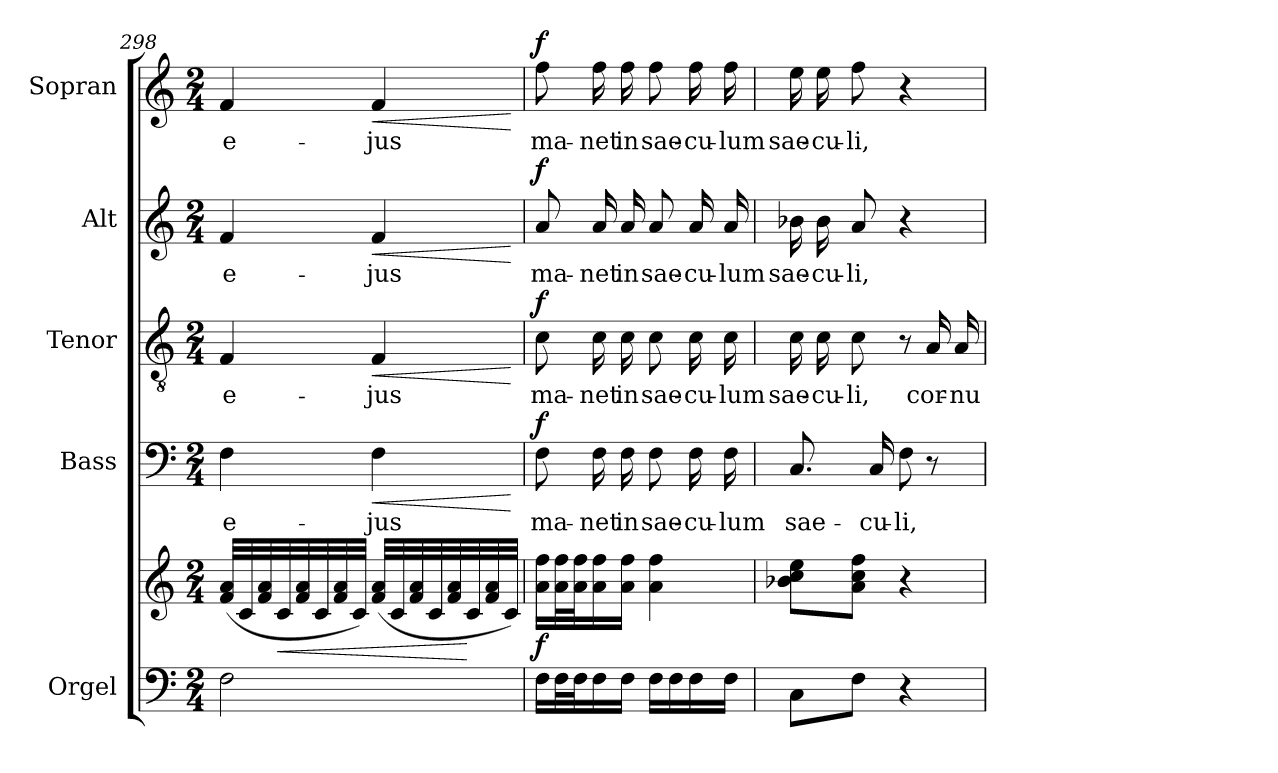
**kern	**kern	**dynam	**kern	**text	**dynam	**kern	**text	**dynam	**kern	**text	**dynam	**kern	**text	**dynam
*part5	*part5	*part5	*part4	*part4	*part4	*part3	*part3	*part3	*part2	*part2	*part2	*part1	*part1	*part1
*staff6	*staff5	*staff5/6	*staff4	*staff4	*staff4	*staff3	*staff3	*staff3	*staff2	*staff2	*staff2	*staff1	*staff1	*staff1
*I"Orgel	*	*	*I"Bass	*	*	*I"Tenor	*	*	*I"Alt	*	*	*I"Sopran	*	*
*I'Org.	*	*	*I'B.	*	*	*I'T.	*	*	*I'A.	*	*	*I'S.	*	*
*clefF4	*clefG2	*	*clefF4	*	*	*clefGv2	*	*	*clefG2	*	*	*clefG2	*	*
*k[]	*k[]	*	*k[]	*	*	*k[]	*	*	*k[]	*	*	*k[]	*	*
*C:	*C:	*	*C:	*	*	*C:	*	*	*C:	*	*	*C:	*	*
*M2/4	*M2/4	*	*M2/4	*	*	*M2/4	*	*	*M2/4	*	*	*M2/4	*	*
=298	=298	=298	=298	=298	=298	=298	=298	=298	=298	=298	=298	=298	=298	=298
!	!	!	!	!LO:LY:b	!	!	!LO:LY:b	!	!	!LO:LY:b	!	!	!LO:LY:b	!
2F\	(<32f/ 32a/LLL	.	4F\	e-	.	4F/	e-	.	4f/	e-	.	4f/	e-	.
.	32c/	.	.	.	.	.	.	.	.	.	.	.	.	.
.	32f/ 32a/	.	.	.	.	.	.	.	.	.	.	.	.	.
!	!	!LO:HP:b	!	!	!	!	!	!	!	!	!	!	!	!
.	32c/	<	.	.	.	.	.	.	.	.	.	.	.	.
.	32f/ 32a/	.	.	.	.	.	.	.	.	.	.	.	.	.
.	32c/	.	.	.	.	.	.	.	.	.	.	.	.	.
.	32f/ 32a/	.	.	.	.	.	.	.	.	.	.	.	.	.
.	32c/JJJ)	.	.	.	.	.	.	.	.	.	.	.	.	.
!	!	!	!	!LO:LY:b	!LO:HP:b	!	!LO:LY:b	!LO:HP:b	!	!LO:LY:b	!LO:HP:b	!	!LO:LY:b	!LO:HP:b
.	(<32f/ 32a/LLL	.	4F\	-jus	<	4F/	-jus	<	4f/	-jus	<	4f/	-jus	<
.	32c/	.	.	.	.	.	.	.	.	.	.	.	.	.
.	32f/ 32a/	.	.	.	.	.	.	.	.	.	.	.	.	.
.	32c/	.	.	.	.	.	.	.	.	.	.	.	.	.
.	32f/ 32a/	.	.	.	.	.	.	.	.	.	.	.	.	.
.	32c/	[	.	.	.	.	.	.	.	.	.	.	.	.
.	32f/ 32a/	.	.	.	.	.	.	.	.	.	.	.	.	.
.	32c/JJJ)	.	.	.	.	.	.	.	.	.	.	.	.	.
.	.	.	.	.	[	.	.	[	.	.	[	.	.	[
=299	=299	=299	=299	=299	=299	=299	=299	=299	=299	=299	=299	=299	=299	=299
!	!	!LO:DY:b	!	!LO:LY:b	!LO:DY:a	!	!LO:LY:b	!LO:DY:a	!	!LO:LY:b	!LO:DY:a	!	!LO:LY:b	!LO:DY:a
16F\LL	16a\ 16ff\LL	f	8F\	ma-	f	8c\	ma-	f	8a/	ma-	f	8ff\	ma-	f
32F\L	32a\ 32ff\L	.	.	.	.	.	.	.	.	.	.	.	.	.
32F\J	32a\ 32ff\J	.	.	.	.	.	.	.	.	.	.	.	.	.
!	!	!	!	!LO:LY:b	!	!	!LO:LY:b	!	!	!LO:LY:b	!	!	!LO:LY:b	!
16F\	16a\ 16ff\	.	16F\	-net	.	16c\	-net	.	16a/	-net	.	16ff\	-net	.
!	!	!	!	!LO:LY:b	!	!	!LO:LY:b	!	!	!LO:LY:b	!	!	!LO:LY:b	!
16F\JJ	16a\ 16ff\JJ	.	16F\	in	.	16c\	in	.	16a/	in	.	16ff\	in	.
!	!	!	!	!LO:LY:b	!	!	!LO:LY:b	!	!	!LO:LY:b	!	!	!LO:LY:b	!
16F\LL	4a\ 4ff\	.	8F\	sae-	.	8c\	sae-	.	8a/	sae-	.	8ff\	sae-	.
16F\	.	.	.	.	.	.	.	.	.	.	.	.	.	.
!	!	!	!	!LO:LY:b	!	!	!LO:LY:b	!	!	!LO:LY:b	!	!	!LO:LY:b	!
16F\	.	.	16F\	-cu-	.	16c\	-cu-	.	16a/	-cu-	.	16ff\	-cu-	.
!	!	!	!	!LO:LY:b	!	!	!LO:LY:b	!	!	!LO:LY:b	!	!	!LO:LY:b	!
16F\JJ	.	.	16F\	-lum	.	16c\	-lum	.	16a/	-lum	.	16ff\	-lum	.
!!LO:PB:g=z
=300	=300	=300	=300	=300	=300	=300	=300	=300	=300	=300	=300	=300	=300	=300
!	!	!	!	!LO:LY:b	!	!	!LO:LY:b	!	!	!LO:LY:b	!	!	!LO:LY:b	!
8C\L	8b-X\ 8cc\ 8ee\L	.	8.C/	sae-	.	16c\	sae-	.	16b-X\	sae-	.	16ee\	sae-	.
!	!	!	!	!	!	!	!LO:LY:b	!	!	!LO:LY:b	!	!	!LO:LY:b	!
.	.	.	.	.	.	16c\	-cu-	.	16b-\	-cu-	.	16ee\	-cu-	.
!	!	!	!	!	!	!	!LO:LY:b	!	!	!LO:LY:b	!	!	!LO:LY:b	!
8F\J	8a\ 8cc\ 8ff\J	.	.	.	.	8c\	-li,	.	8a/	-li,	.	8ff\	-li,	.
!	!	!	!	!LO:LY:b	!	!	!	!	!	!	!	!	!	!
.	.	.	16C/	-cu-	.	.	.	.	.	.	.	.	.	.
!	!	!	!	!LO:LY:b	!	!	!	!	!	!	!	!	!	!
4r	4r	.	8F\	-li,	.	8r	.	.	4r	.	.	4r	.	.
!	!	!	!	!	!	!	!LO:LY:b	!	!	!	!	!	!	!
.	.	.	8r	.	.	16A/	cor-	.	.	.	.	.	.	.
!	!	!	!	!	!	!	!LO:LY:b	!	!	!	!	!	!	!
.	.	.	.	.	.	16A/	-nu	.	.	.	.	.	.	.
=	=	=	=	=	=	=	=	=	=	=	=	=	=	=
*-	*-	*-	*-	*-	*-	*-	*-	*-	*-	*-	*-	*-	*-	*-
